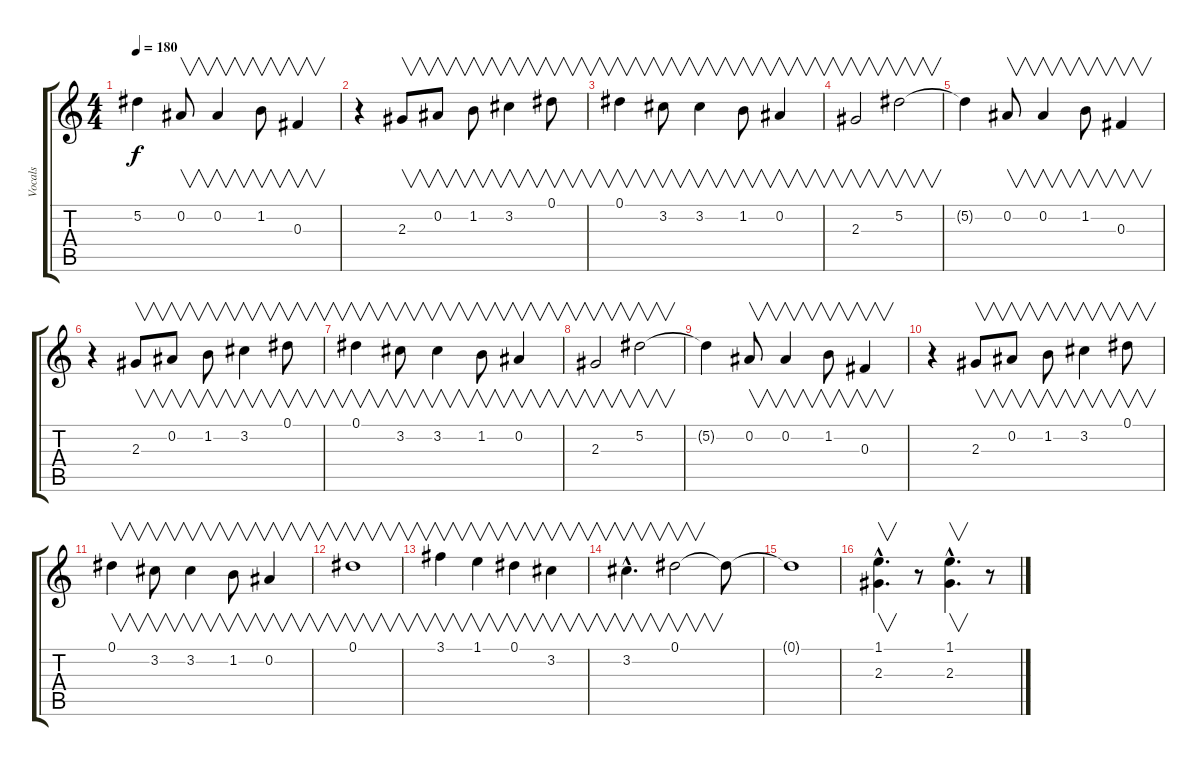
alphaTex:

\track ("Vocals" "Vocals") {instrument brasssection}
\staff {score tabs}
\tuning (Eb5 Bb4 Gb4 Db4 Ab3 Eb3) {hide}
\ts (4 4)
\tempo 180
\clef g2
\ks c
5.2{t}.4{dy f} 0.2.8{v} 0.2.4{v} 1.2.8{v} 0.3.4{v} |
r.4 2.3.8{v} 0.2.8{v} 1.2.8{v} 3.2.4{v} 0.1.8{v} |
0.1.4{v} 3.2.8{v} 3.2.4{v} 1.2.8{v} 0.2.4{v} |
2.3.2{v} 5.2.2{v} |
5.2{t}.4 0.2.8{v} 0.2.4{v} 1.2.8{v} 0.3.4{v} |
r.4 2.3.8{v} 0.2.8{v} 1.2.8{v} 3.2.4{v} 0.1.8{v} |
0.1.4{v} 3.2.8{v} 3.2.4{v} 1.2.8{v} 0.2.4{v} |
2.3.2{v} 5.2.2{v} |
5.2{t}.4 0.2.8{v} 0.2.4{v} 1.2.8{v} 0.3.4{v} |
r.4 2.3.8{v} 0.2.8{v} 1.2.8{v} 3.2.4{v} 0.1.8{v} |
0.1.4{v} 3.2.8{v} 3.2.4{v} 1.2.8{v} 0.2.4{v} |
0.1.1{v} |
3.1.4{v} 1.1.4{v} 0.1.4{v} 3.2.4{v} |
3.2{hac}.4{v d} 0.1.2{v} 0.1{t}.8 |
0.1{t}.1 |
(1.1{hac} 2.3{hac}).4{v d} r.8 (1.1{hac} 2.3{hac}).4{v d} r.8
